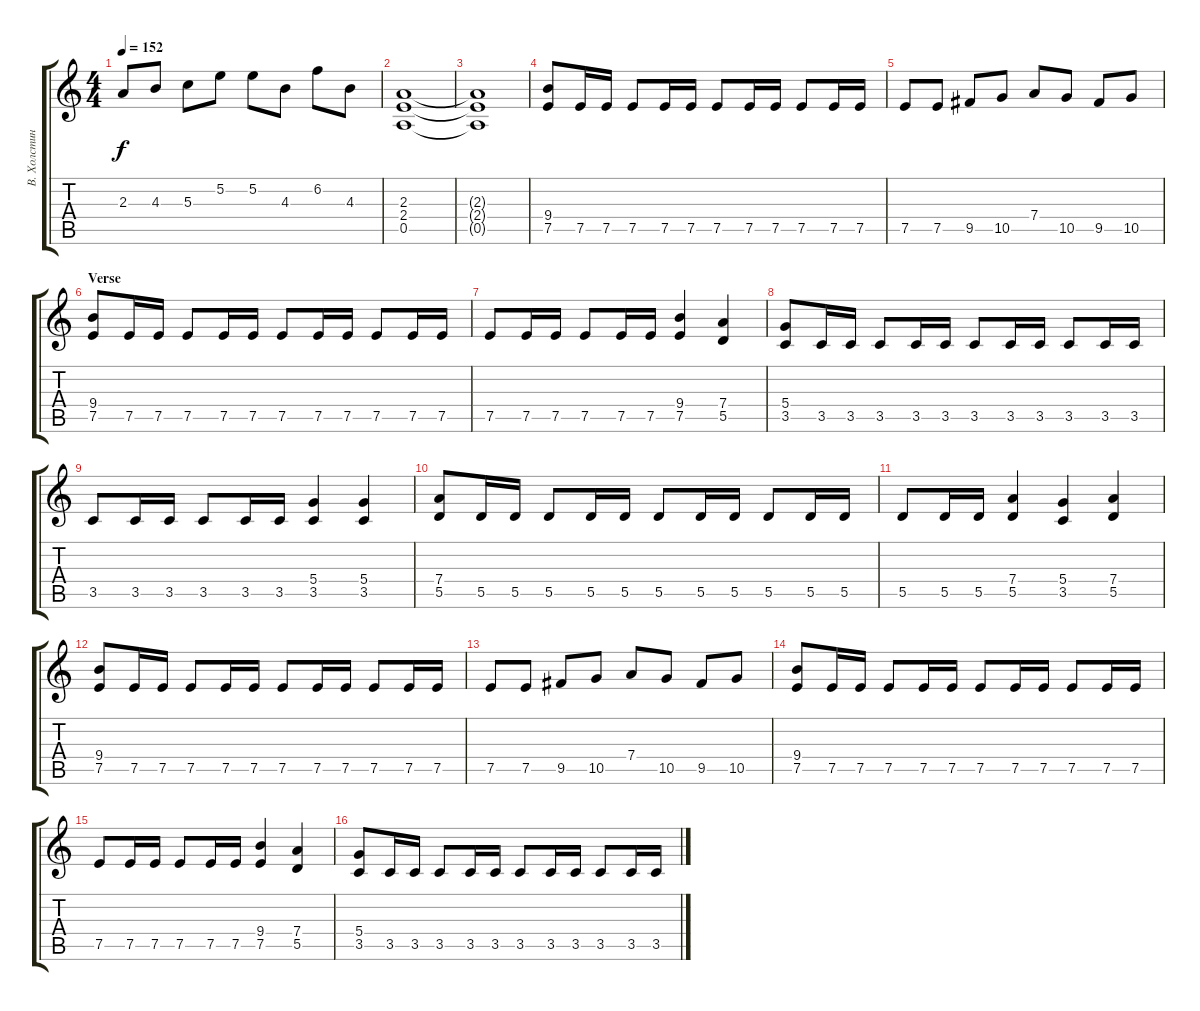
\track ("В. Холстинин" "В. Холстин") {instrument overdrivenguitar}
\staff {score tabs}
\tuning (E4 B3 G3 D3 A2 E2) {hide}
\ts (4 4)
\tempo 152
\clef g2
\ks c
2.3.8{dy f} 4.3.8 5.3.8 5.2.8 5.2.8 4.3.8 6.2.8 4.3.8 |
(2.3 2.4 0.5).1 |
(2.3{t} 2.4{t} 0.5{t}).1 |
(9.4 7.5).8 7.5.16 7.5.16 7.5.8 7.5.16 7.5.16 7.5.8 7.5.16 7.5.16 7.5.8 7.5.16 7.5.16 |
7.5.8 7.5.8 9.5.8 10.5.8 7.4.8 10.5.8 9.5.8 10.5.8 |
\section ("" "Verse")
(9.4 7.5).8 7.5.16 7.5.16 7.5.8 7.5.16 7.5.16 7.5.8 7.5.16 7.5.16 7.5.8 7.5.16 7.5.16 |
7.5.8 7.5.16 7.5.16 7.5.8 7.5.16 7.5.16 (9.4 7.5).4 (7.4 5.5).4 |
(5.4 3.5).8 3.5.16 3.5.16 3.5.8 3.5.16 3.5.16 3.5.8 3.5.16 3.5.16 3.5.8 3.5.16 3.5.16 |
3.5.8 3.5.16 3.5.16 3.5.8 3.5.16 3.5.16 (5.4 3.5).4 (5.4 3.5).4 |
(7.4 5.5).8 5.5.16 5.5.16 5.5.8 5.5.16 5.5.16 5.5.8 5.5.16 5.5.16 5.5.8 5.5.16 5.5.16 |
5.5.8 5.5.16 5.5.16 (7.4 5.5).4 (5.4 3.5).4 (7.4 5.5).4 |
(9.4 7.5).8 7.5.16 7.5.16 7.5.8 7.5.16 7.5.16 7.5.8 7.5.16 7.5.16 7.5.8 7.5.16 7.5.16 |
7.5.8 7.5.8 9.5.8 10.5.8 7.4.8 10.5.8 9.5.8 10.5.8 |
(9.4 7.5).8 7.5.16 7.5.16 7.5.8 7.5.16 7.5.16 7.5.8 7.5.16 7.5.16 7.5.8 7.5.16 7.5.16 |
7.5.8 7.5.16 7.5.16 7.5.8 7.5.16 7.5.16 (9.4 7.5).4 (7.4 5.5).4 |
(5.4 3.5).8 3.5.16 3.5.16 3.5.8 3.5.16 3.5.16 3.5.8 3.5.16 3.5.16 3.5.8 3.5.16 3.5.16
